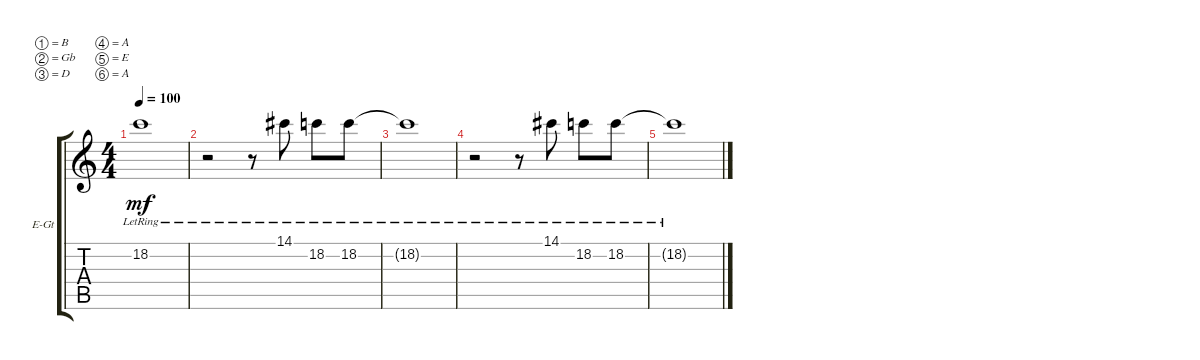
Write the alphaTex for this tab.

\bracketExtendMode groupsimilarinstruments
\firstSystemTrackNameOrientation horizontal
\otherSystemsTrackNameOrientation horizontal
\track ("Mick Thomson II" "E-Gt") {instrument distortionguitar}
\staff {score tabs}
\tuning (B3 Gb3 D3 A2 E2 A1)
\ts (4 4)
\tempo 100
\clef g2
\scale
0.333333
\ks c
18.2{lr t}.1{dy mf} |
\scale
0.333333 r.2 r.8 14.1{lr}.8 18.2{lr}.8 18.2{lr}.8 |
\scale
0.333333 18.2{lr t}.1 |
\scale
0.333333 r.2 r.8 14.1{lr}.8 18.2{lr}.8 18.2{lr}.8 |
\scale
0.333333 18.2{lr t}.1 |
\scale
0.333333 |
\scale
0.333333 |
\scale
0.333333 |
\scale
0.333333 |
\scale
0.333333 |
\scale
0.333333 |
\scale
0.333333
